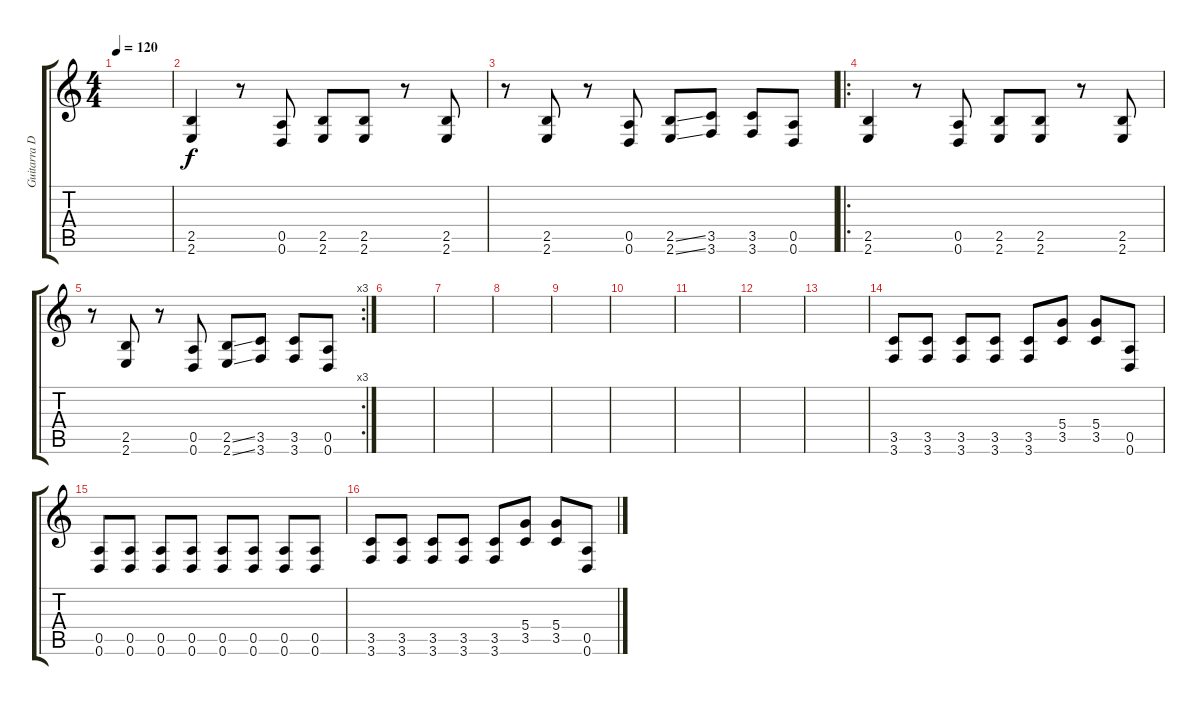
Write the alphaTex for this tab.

\track ("Guitarra Distorcida 2" "Guitarra D") {instrument distortionguitar}
\staff {score tabs}
\tuning (E4 B3 G3 D3 A2 D2) {hide}
\ts (4 4)
\tempo 120
\clef g2
\ks c
|
(2.5 2.6).4 r.8 (0.5 0.6).8 (2.5 2.6).8 (2.5 2.6).8 r.8 (2.5 2.6).8 |
r.8 (2.5 2.6).8 r.8 (0.5 0.6).8 (2.5{ss} 2.6{ss}).8 (3.5 3.6).8 (3.5 3.6).8 (0.5 0.6).8 |
\ro
(2.5 2.6).4 r.8 (0.5 0.6).8 (2.5 2.6).8 (2.5 2.6).8 r.8 (2.5 2.6).8 |
\rc 3
r.8 (2.5 2.6).8 r.8 (0.5 0.6).8 (2.5{ss} 2.6{ss}).8 (3.5 3.6).8 (3.5 3.6).8 (0.5 0.6).8 |
|
|
|
|
|
|
|
|
(3.5 3.6).8 (3.5 3.6).8 (3.5 3.6).8 (3.5 3.6).8 (3.5 3.6).8 (5.4 3.5).8 (5.4 3.5).8 (0.5 0.6).8 |
(0.5 0.6).8 (0.5 0.6).8 (0.5 0.6).8 (0.5 0.6).8 (0.5 0.6).8 (0.5 0.6).8 (0.5 0.6).8 (0.5 0.6).8 |
(3.5 3.6).8 (3.5 3.6).8 (3.5 3.6).8 (3.5 3.6).8 (3.5 3.6).8 (5.4 3.5).8 (5.4 3.5).8 (0.5 0.6).8
